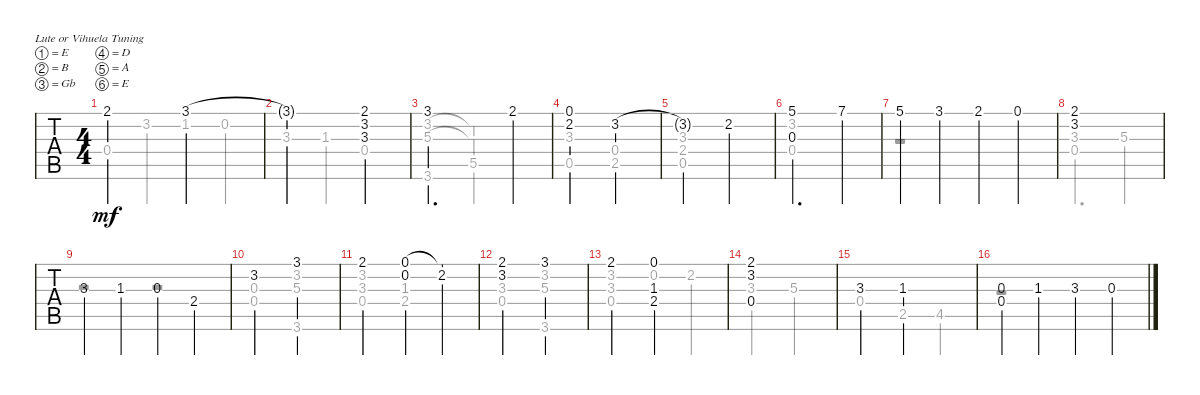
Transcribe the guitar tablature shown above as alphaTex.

\bracketExtendMode groupsimilarinstruments
\singleTrackTrackNamePolicy hidden
\multiTrackTrackNamePolicy hidden
\firstSystemTrackNameOrientation horizontal
\otherSystemsTrackNameOrientation horizontal
\track ("Untitled" "Untitled") {instrument acousticguitarnylon}
\staff {tabs}
\tuning (E4 B3 Gb3 D3 A2 E2)
\voice
\ts (4 4)
\tempo (196 hide)
\clef g2
\scale
1.22068
\ks d
2.1.2{dy mf} 3.1.2 |
\scale
0.955864 3.1{t}.2 (2.1 3.2 3.3).2 |
\scale
0.955864 3.1.2{d} 2.1.4 |
\scale
0.955864 (0.1 2.2).2 3.2.2 |
\scale
0.955864 3.2{t}.2 2.2.2 |
\scale
0.955864 (5.1 0.3).2{d} 7.1.4 |
\scale
1.22068 5.1.4 3.1.4 2.1.4 0.1.4 |
\scale
0.955864 (2.1 3.2).1 |
\scale
0.955864 3.3.4 1.3.4 0.3.4 2.4.4 |
\scale
0.955864 3.2.2 3.1.2 |
\scale
0.955864 2.1.2 (0.1 0.2).4 (0.1{t} 2.2).4 |
\scale
0.955864 (2.1 3.2).2 3.1.2 |
\scale
1.22068 2.1.2 (0.1 1.3 2.4).2 |
\scale
0.955864 (2.1 3.2 0.4).1 |
\scale
0.955864 3.3.2 1.3.2 |
\scale
0.955864 (0.4 0.3).4 1.3.4 3.3.4 0.3.4
\voice
\clef g2
\ottava regular
\simile none
\scale
1.22068
\ks d
0.4.4{dy mf} 3.2.4 1.2.4 0.2.4 |
\scale
0.955864 3.3.4 1.3.4 0.4.2 |
\scale
0.955864 (3.2 5.3 3.6).2 (3.2{t} 5.3{t} 5.5).2 |
\scale
0.955864 (3.3 0.5).2 (0.4 2.5).2 |
\scale
0.955864 (3.3 2.4 0.5).1 |
\scale
0.955864 (3.2 0.4).1 |
\scale
1.22068 r.1 |
\scale
0.955864 (3.3 0.4).2{d} 5.3.4 |
\scale
0.955864 r.2 r.2 |
\scale
0.955864 (0.4 0.3).2 (3.2 5.3 3.6).2 |
\scale
0.955864 (3.2 3.3 0.4).2 (1.3 2.4).2 |
\scale
0.955864 (3.3 0.4).2 (3.2 5.3 3.6).2 |
\scale
1.22068 (3.2 3.3 0.4).2 0.2.4 2.2.4 |
\scale
0.955864 3.3.2 5.3.2 |
\scale
0.955864 0.4.2 2.5.4 4.5.4 |
\scale
0.955864 r.1
